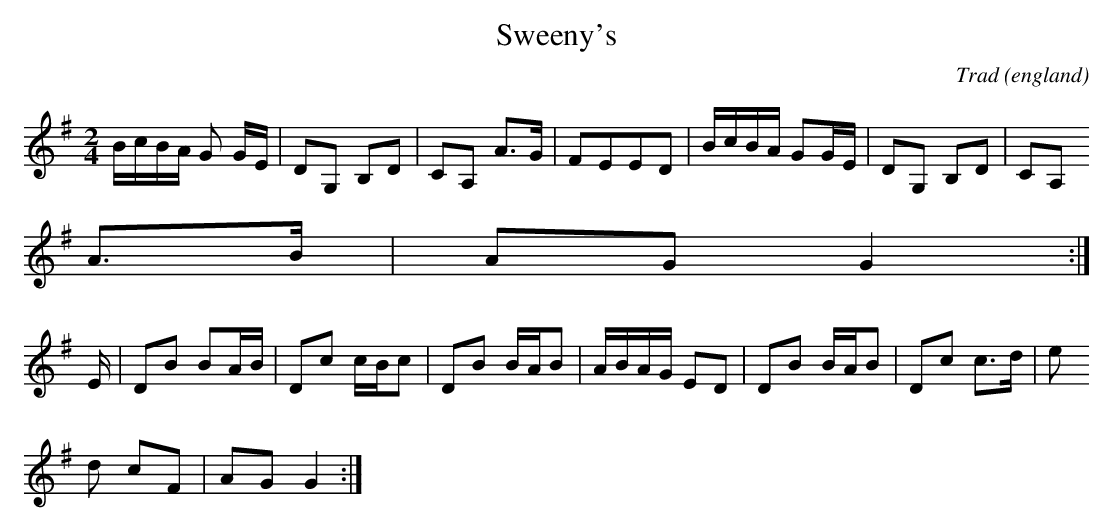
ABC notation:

X:1
T:Sweeny's
O:england
M:2/4
L:1/8
C:Trad
K:G
B/c/B/A/ G G/E/|DG, B,D|CA, A>G |FEED |B/c/B/A/ GG/E/|DG, B,D|CA,
A>B|AG G2:|
E/|DB BA/B/|Dc c/B/c |DB B/A/B|A/B/A/G/ ED|DB B/A/B |Dc c>d |e
d cF|AG G2:|
